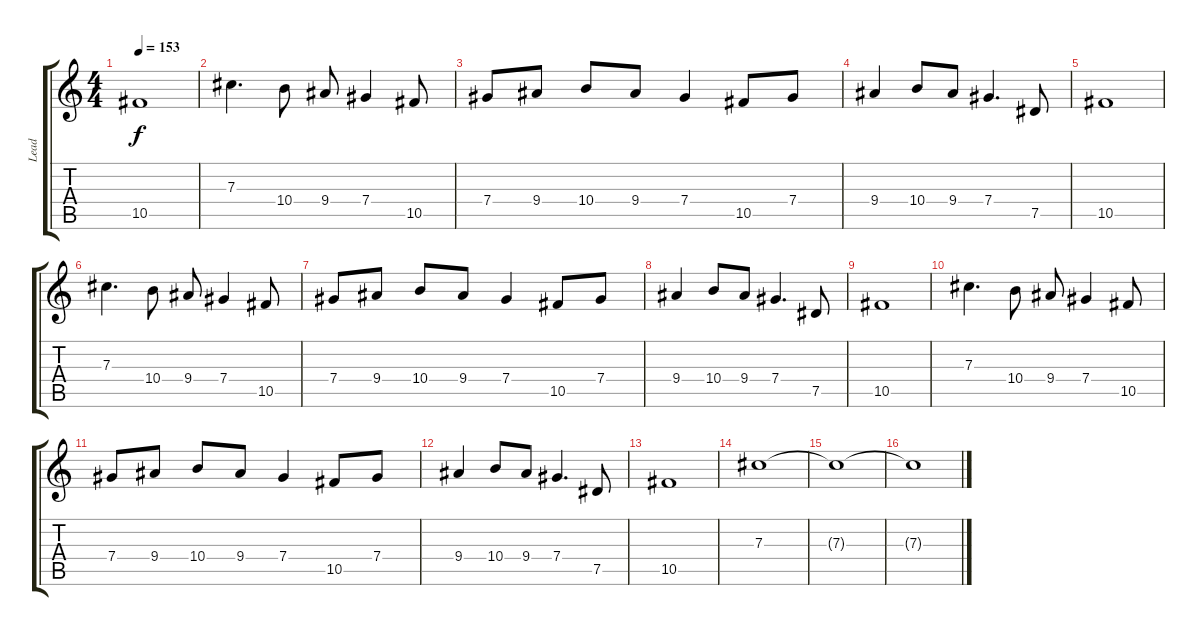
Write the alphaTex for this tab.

\track ("Lead" "Lead") {instrument overdrivenguitar}
\staff {score tabs}
\tuning (Eb4 Bb3 Gb3 Db3 Ab2 Eb2) {hide}
\ts (4 4)
\tempo 153
\clef g2
\ks c
10.5.1{dy f} |
7.3.4{d} 10.4.8 9.4.8 7.4.4 10.5.8 |
7.4.8 9.4.8 10.4.8 9.4.8 7.4.4 10.5.8 7.4.8 |
9.4.4 10.4.8 9.4.8 7.4.4{d} 7.5.8 |
10.5.1 |
7.3.4{d} 10.4.8 9.4.8 7.4.4 10.5.8 |
7.4.8 9.4.8 10.4.8 9.4.8 7.4.4 10.5.8 7.4.8 |
9.4.4 10.4.8 9.4.8 7.4.4{d} 7.5.8 |
10.5.1 |
7.3.4{d} 10.4.8 9.4.8 7.4.4 10.5.8 |
7.4.8 9.4.8 10.4.8 9.4.8 7.4.4 10.5.8 7.4.8 |
9.4.4 10.4.8 9.4.8 7.4.4{d} 7.5.8 |
10.5.1 |
7.3.1{volume 1} |
7.3{t}.1 |
7.3{t}.1
